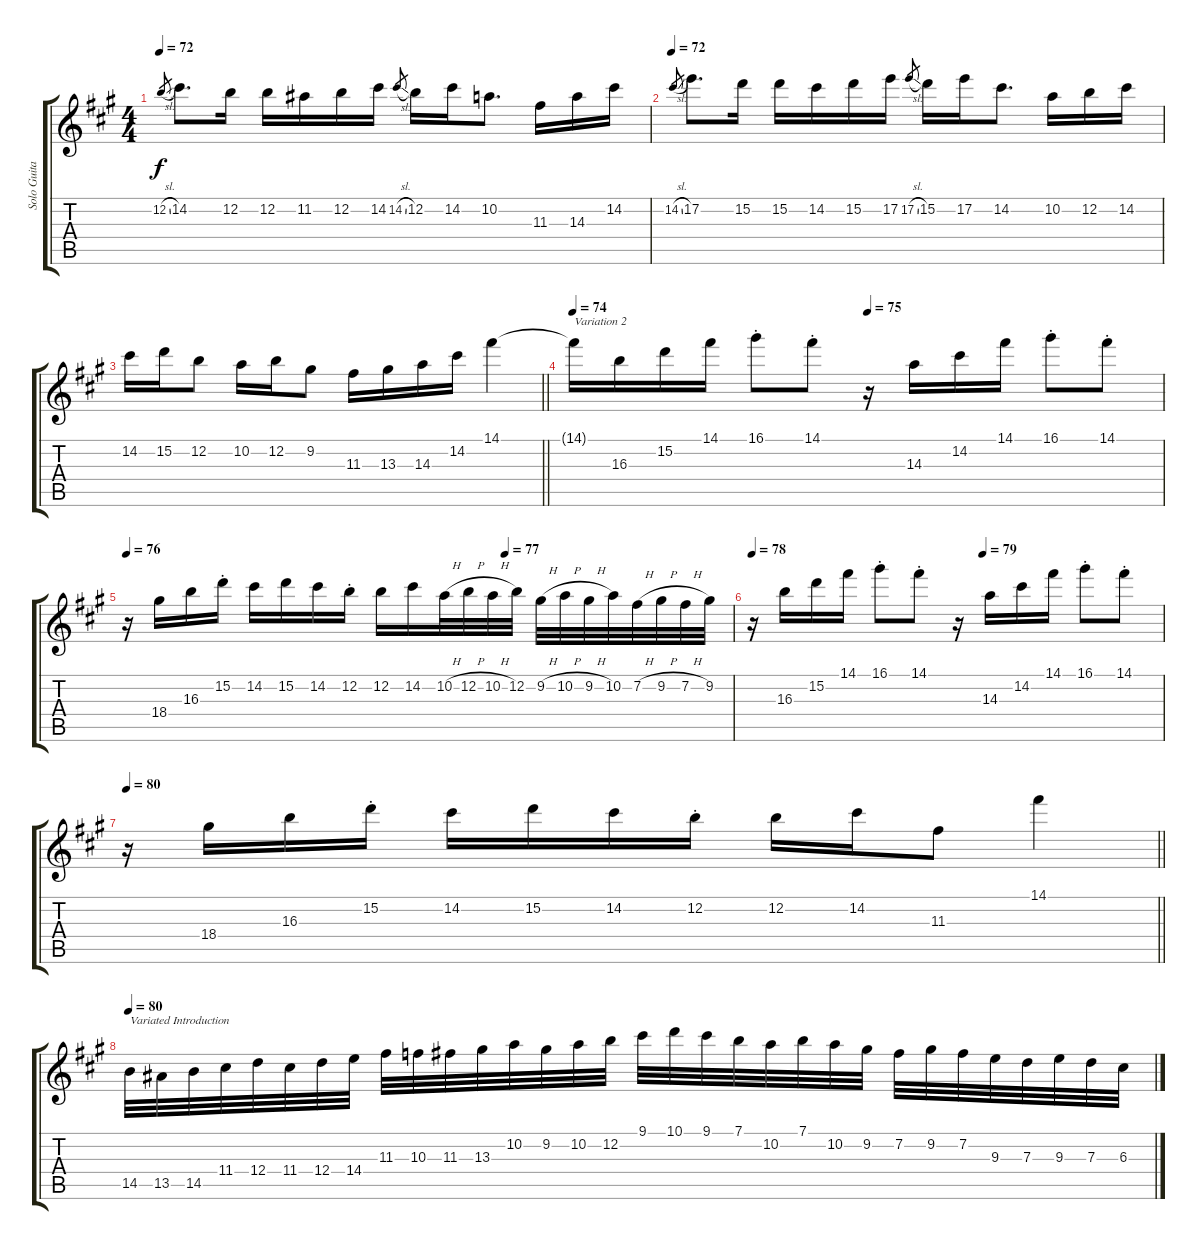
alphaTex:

\track ("Solo Guitar" "Solo Guita") {instrument overdrivenguitar}
\staff {score tabs}
\tuning (E4 B3 G3 D3 A2 E2) {hide}
\ts (4 4)
\tempo 72
\clef g2
\ks f#minor
12.2{sl}.8{gr dy f} 14.2.8{d} 12.2.16 12.2.16 11.2.16 12.2.16 14.2.16 14.2{sl}.8{gr} 12.2.16 14.2.16 10.2.8{d} 11.3.16 14.3.16 14.2.16 |
\tempo 72
14.2{sl}.8{gr} 17.2.8{d} 15.2.16 15.2.16 14.2.16 15.2.16 17.2.16 17.2{sl}.8{gr} 15.2.16 17.2.16 14.2.8{d} 10.2.16 12.2.16 14.2.16 |
\barLineRight lightlight
14.2.16 15.2.16 12.2.8 10.2.16 12.2.16 9.2.8 11.3.16 13.3.16 14.3.16 14.2.16 14.1.4 |
\tempo 74
\tempo (75 0.5)
14.1{t}.16{txt "Variation 2"} 16.3.16 15.2.16 14.1.16 16.1{st}.8 14.1{st}.8 r.16 14.3.16 14.2.16 14.1.16 16.1{st}.8 14.1{st}.8 |
\tempo 76
\tempo (77 0.625)
r.16 18.4.16 16.3.16 15.2{st}.16 14.2.16 15.2.16 14.2.16 12.2{st}.16 12.2.16 14.2.16 10.2{h}.32 12.2{h}.32 10.2{h}.32 12.2.32 9.2{h}.32 10.2{h}.32 9.2{h}.32 10.2.32 7.2{h}.32 9.2{h}.32 7.2{h}.32 9.2.32 |
\tempo 78
\tempo (79 0.5625)
r.16 16.3.16 15.2.16 14.1.16 16.1{st}.8 14.1{st}.8 r.16 14.3.16 14.2.16 14.1.16 16.1{st}.8 14.1{st}.8 |
\tempo 80
\barLineRight lightlight
r.16 18.4.16 16.3.16 15.2{st}.16 14.2.16 15.2.16 14.2.16 12.2{st}.16 12.2.16 14.2.16 11.3.8 14.1.4 |
\tempo 80
14.5.32{txt "Variated Introduction"} 13.5.32 14.5.32 11.4.32 12.4.32 11.4.32 12.4.32 14.4.32 11.3.32 10.3.32 11.3.32 13.3.32 10.2.32 9.2.32 10.2.32 12.2.32 9.1.32 10.1.32 9.1.32 7.1.32 10.2.32 7.1.32 10.2.32 9.2.32 7.2.32 9.2.32 7.2.32 9.3.32 7.3.32 9.3.32 7.3.32 6.3.32
